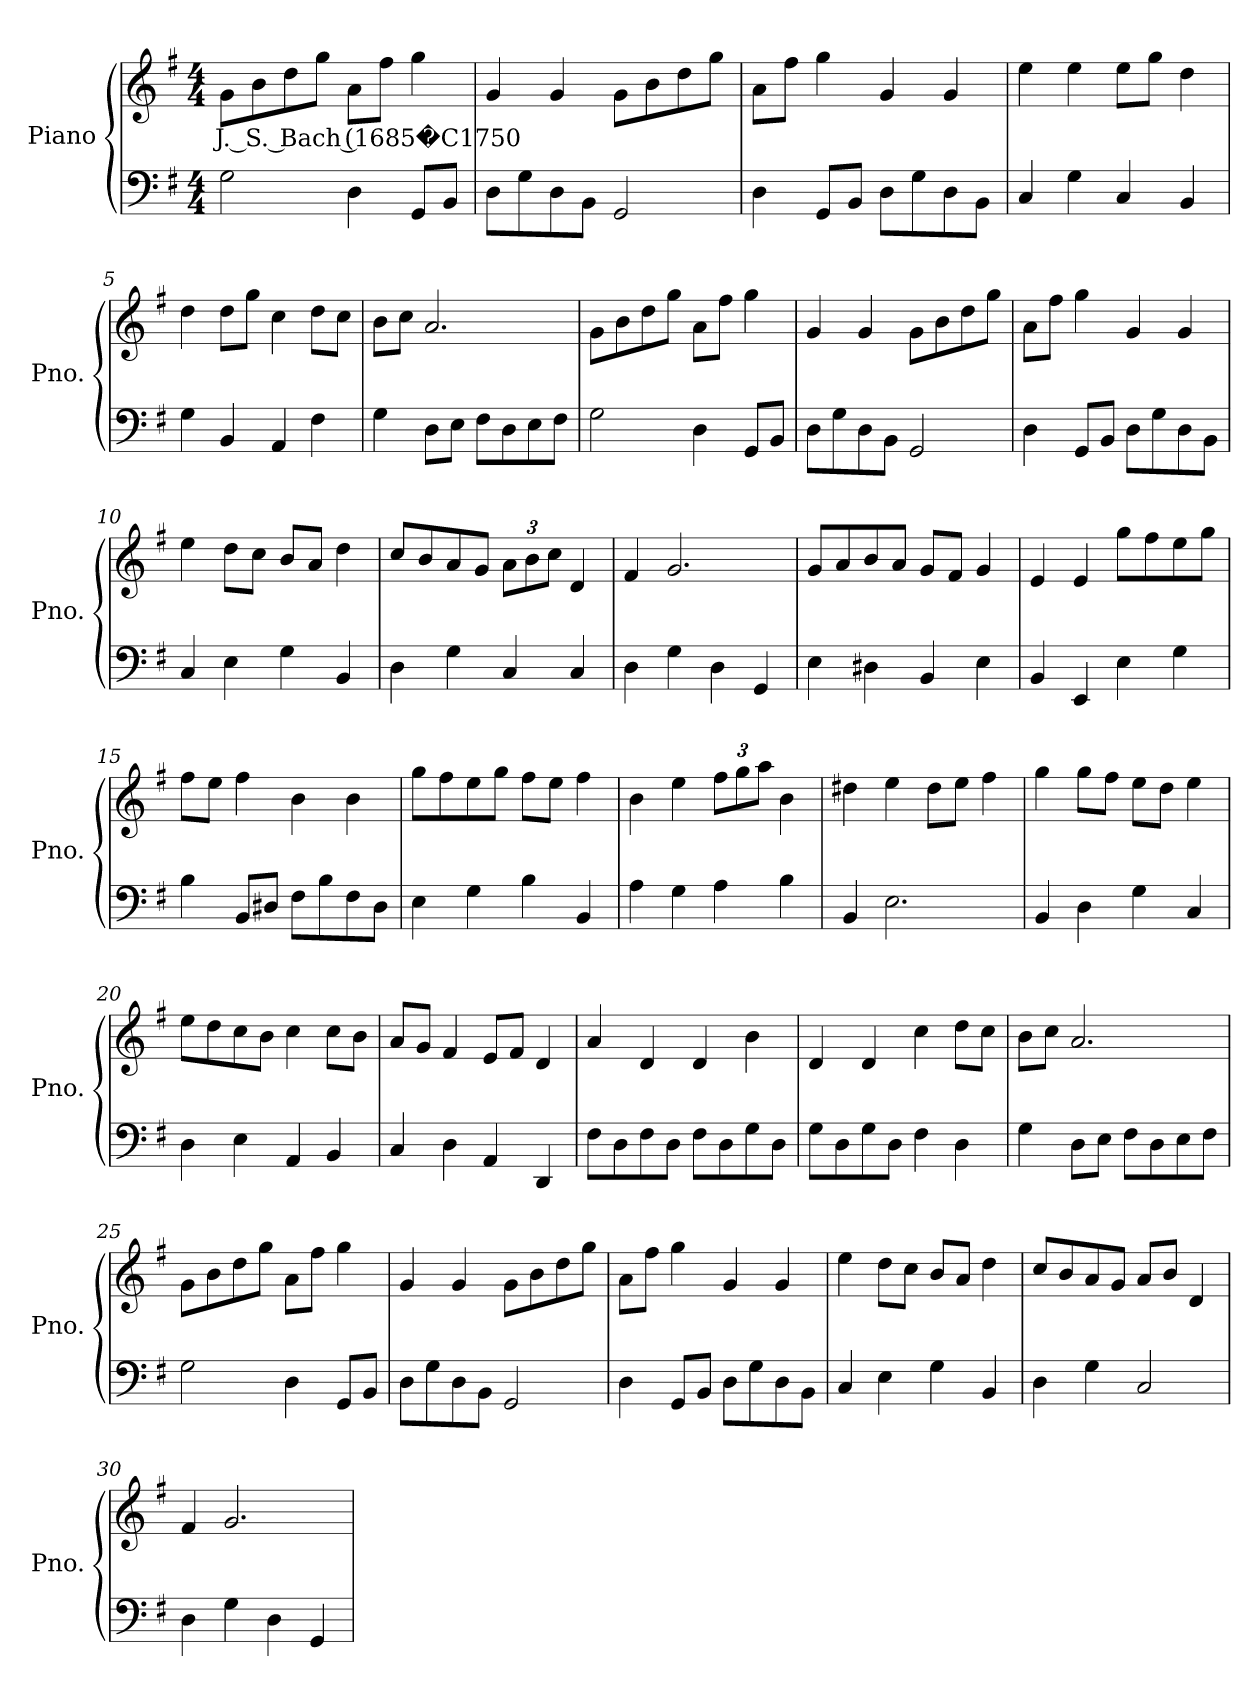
**kern	**kern	**text
*part2	*part1	*part1
*staff2	*staff1	*staff1
*I"Piano	*I"Piano	*
*I'Pno.	*I'Pno.	*
*clefF4	*clefG2	*
*k[f#]	*k[f#]	*
*M4/4	*M4/4	*
*MM125	*MM125	*
=1	=1	=1
!	!	!LO:LY:b
2G\	8g\L	J. S. Bach (1685�C1750
.	8b\	.
.	8dd\	.
.	8gg\J	.
4D\	8a\L	.
.	8ff#\J	.
8GG/L	4gg\	.
8BB/J	.	.
=2	=2	=2
8D\L	4g/	.
8G\	.	.
8D\	4g/	.
8BB\J	.	.
2GG/	8g\L	.
.	8b\	.
.	8dd\	.
.	8gg\J	.
=3	=3	=3
4D\	8a\L	.
.	8ff#\J	.
8GG/L	4gg\	.
8BB/J	.	.
8D\L	4g/	.
8G\	.	.
8D\	4g/	.
8BB\J	.	.
!!LO:LB:g=z
=4	=4	=4
4C/	4ee\	.
4G\	4ee\	.
4C/	8ee\L	.
.	8gg\J	.
4BB/	4dd\	.
=5	=5	=5
4G\	4dd\	.
4BB/	8dd\L	.
.	8gg\J	.
4AA/	4cc\	.
4F#\	8dd\L	.
.	8cc\J	.
=6	=6	=6
4G\	8b\L	.
.	8cc\J	.
8D\L	2.a/	.
8E\J	.	.
8F#\L	.	.
8D\	.	.
8E\	.	.
8F#\J	.	.
=7	=7	=7
2G\	8g\L	.
.	8b\	.
.	8dd\	.
.	8gg\J	.
4D\	8a\L	.
.	8ff#\J	.
8GG/L	4gg\	.
8BB/J	.	.
=8	=8	=8
8D\L	4g/	.
8G\	.	.
8D\	4g/	.
8BB\J	.	.
2GG/	8g\L	.
.	8b\	.
.	8dd\	.
.	8gg\J	.
!!LO:LB:g=z
=9	=9	=9
4D\	8a\L	.
.	8ff#\J	.
8GG/L	4gg\	.
8BB/J	.	.
8D\L	4g/	.
8G\	.	.
8D\	4g/	.
8BB\J	.	.
=10	=10	=10
4C/	4ee\	.
4E\	8dd\L	.
.	8cc\J	.
4G\	8b/L	.
.	8a/J	.
4BB/	4dd\	.
=11	=11	=11
4D\	8cc/L	.
.	8b/	.
4G\	8a/	.
.	8g/J	.
*	*Xbrackettup	*
4C/	12a\L	.
.	12b\	.
.	12cc\J	.
4C/	4d/	.
=12	=12	=12
4D\	4f#/	.
4G\	2.g/	.
4D\	.	.
4GG/	.	.
=13	=13	=13
4E\	8g/L	.
.	8a/	.
4D#X\	8b/	.
.	8a/J	.
4BB/	8g/L	.
.	8f#/J	.
4E\	4g/	.
=14	=14	=14
4BB/	4e/	.
4EE/	4e/	.
4E\	8gg\L	.
.	8ff#\	.
4G\	8ee\	.
.	8gg\J	.
!!LO:LB:g=z
=15	=15	=15
4B\	8ff#\L	.
.	8ee\J	.
8BB/L	4ff#\	.
8D#X/J	.	.
8F#\L	4b\	.
8B\	.	.
8F#\	4b\	.
8D#\J	.	.
=16	=16	=16
4E\	8gg\L	.
.	8ff#\	.
4G\	8ee\	.
.	8gg\J	.
4B\	8ff#\L	.
.	8ee\J	.
4BB/	4ff#\	.
=17	=17	=17
4A\	4b\	.
4G\	4ee\	.
4A\	12ff#\L	.
.	12gg\	.
.	12aa\J	.
4B\	4b\	.
=18	=18	=18
4BB/	4dd#X\	.
2.E\	4ee\	.
.	8dd#\L	.
.	8ee\J	.
.	4ff#\	.
=19	=19	=19
4BB/	4gg\	.
4D\	8gg\L	.
.	8ff#\J	.
4G\	8ee\L	.
.	8dd\J	.
4C/	4ee\	.
=20	=20	=20
4D\	8ee\L	.
.	8dd\	.
4E\	8cc\	.
.	8b\J	.
4AA/	4cc\	.
4BB/	8cc\L	.
.	8b\J	.
!!LO:LB:g=z
=21	=21	=21
4C/	8a/L	.
.	8g/J	.
4D\	4f#/	.
4AA/	8e/L	.
.	8f#/J	.
4DD/	4d/	.
=22	=22	=22
8F#\L	4a/	.
8D\	.	.
8F#\	4d/	.
8D\J	.	.
8F#\L	4d/	.
8D\	.	.
8G\	4b\	.
8D\J	.	.
=23	=23	=23
8G\L	4d/	.
8D\	.	.
8G\	4d/	.
8D\J	.	.
4F#\	4cc\	.
4D\	8dd\L	.
.	8cc\J	.
=24	=24	=24
4G\	8b\L	.
.	8cc\J	.
8D\L	2.a/	.
8E\J	.	.
8F#\L	.	.
8D\	.	.
8E\	.	.
8F#\J	.	.
=25	=25	=25
2G\	8g\L	.
.	8b\	.
.	8dd\	.
.	8gg\J	.
4D\	8a\L	.
.	8ff#\J	.
8GG/L	4gg\	.
8BB/J	.	.
!!LO:LB:g=z
=26	=26	=26
8D\L	4g/	.
8G\	.	.
8D\	4g/	.
8BB\J	.	.
2GG/	8g\L	.
.	8b\	.
.	8dd\	.
.	8gg\J	.
=27	=27	=27
4D\	8a\L	.
.	8ff#\J	.
8GG/L	4gg\	.
8BB/J	.	.
8D\L	4g/	.
8G\	.	.
8D\	4g/	.
8BB\J	.	.
=28	=28	=28
4C/	4ee\	.
4E\	8dd\L	.
.	8cc\J	.
4G\	8b/L	.
.	8a/J	.
4BB/	4dd\	.
=29	=29	=29
4D\	8cc/L	.
.	8b/	.
4G\	8a/	.
.	8g/J	.
2C/	8a/L	.
.	8b/J	.
.	4d/	.
=30	=30	=30
4D\	4f#/	.
4G\	2.g/	.
4D\	.	.
4GG/	.	.
=	=	=
*-	*-	*-
